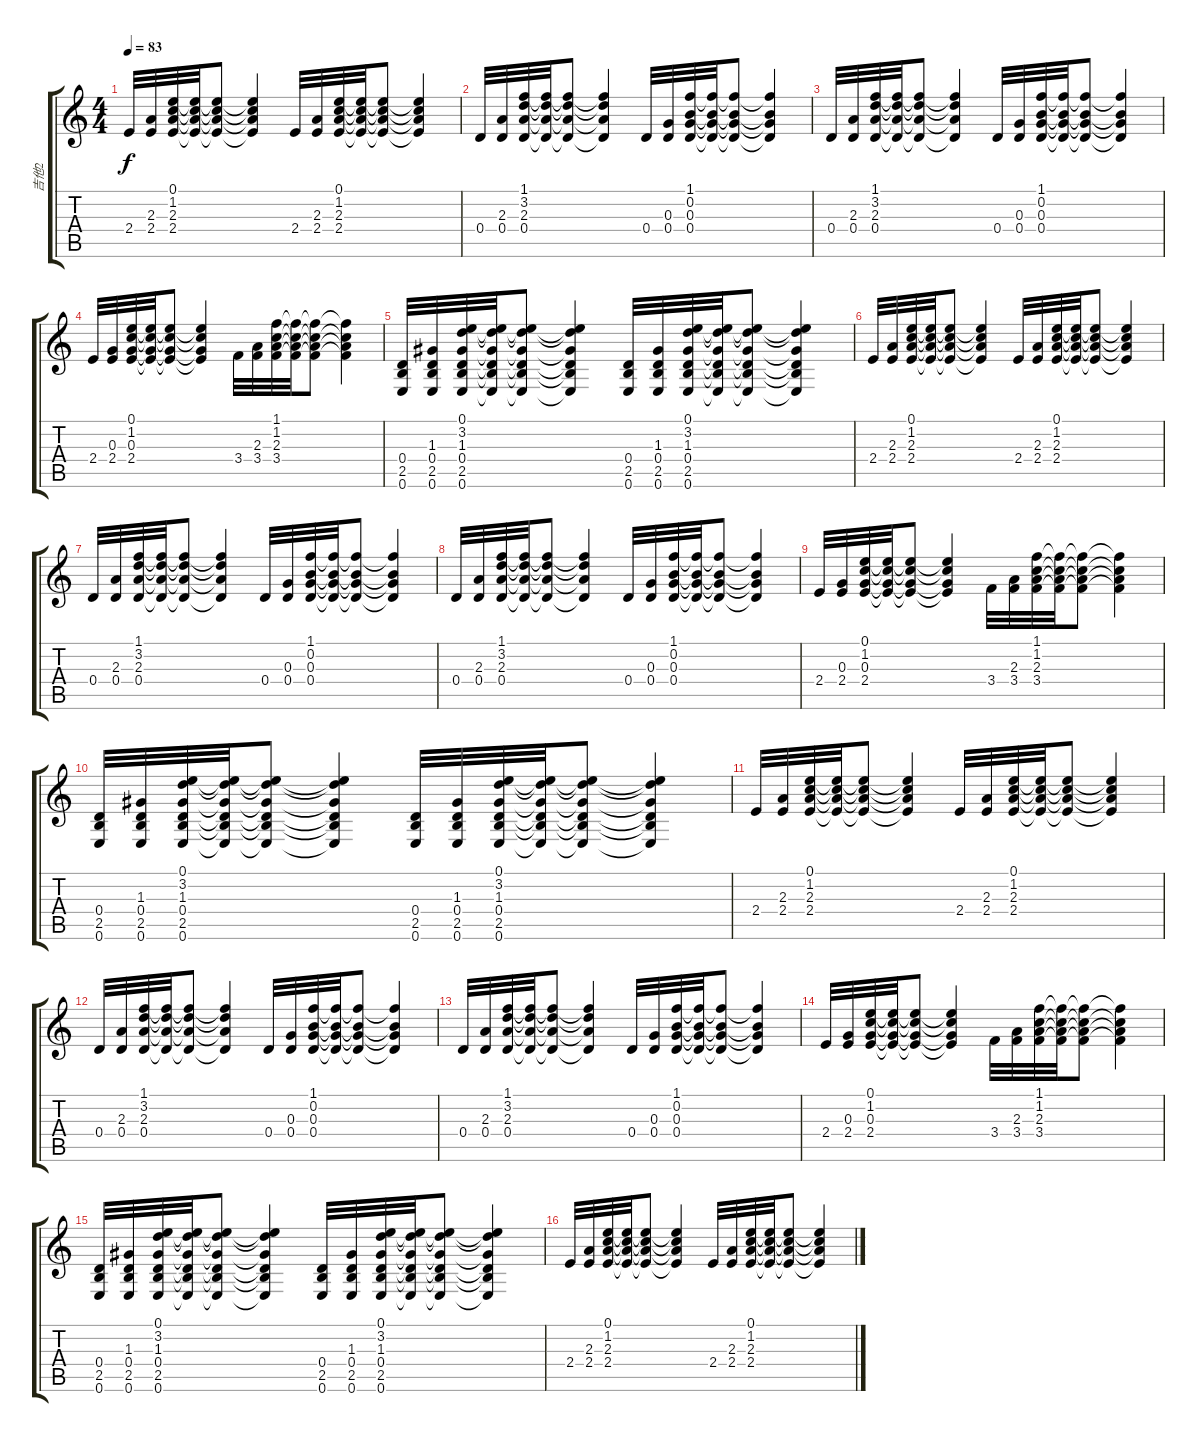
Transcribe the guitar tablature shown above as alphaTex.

\track ("吉他2" "吉他2") {instrument electricguitarclean}
\staff {score tabs}
\tuning (E4 B3 G3 D3 A2 E2) {hide}
\ts (4 4)
\tempo 83
\clef g2
\ks c
2.4.32{dy f} (2.3 2.4).32 (0.1 1.2 2.3 2.4).32 (0.1{t} 1.2{t} 2.3{t} 2.4{t}).32 (0.1{t} 1.2{t} 2.3{t} 2.4{t}).8 (0.1{t} 1.2{t} 2.3{t} 2.4{t}).4 2.4.32 (2.3 2.4).32 (0.1 1.2 2.3 2.4).32 (0.1{t} 1.2{t} 2.3{t} 2.4{t}).32 (0.1{t} 1.2{t} 2.3{t} 2.4{t}).8 (0.1{t} 1.2{t} 2.3{t} 2.4{t}).4 |
0.4.32 (2.3 0.4).32 (1.1 3.2 2.3 0.4).32 (1.1{t} 3.2{t} 2.3{t} 0.4{t}).32 (1.1{t} 3.2{t} 2.3{t} 0.4{t}).8 (1.1{t} 3.2{t} 2.3{t} 0.4{t}).4 0.4.32 (0.3 0.4).32 (1.1 0.2 0.3 0.4).32 (1.1{t} 0.2{t} 0.3{t} 0.4{t}).32 (1.1{t} 0.2{t} 0.3{t} 0.4{t}).8 (1.1{t} 0.2{t} 0.3{t} 0.4{t}).4 |
0.4.32 (2.3 0.4).32 (1.1 3.2 2.3 0.4).32 (1.1{t} 3.2{t} 2.3{t} 0.4{t}).32 (1.1{t} 3.2{t} 2.3{t} 0.4{t}).8 (1.1{t} 3.2{t} 2.3{t} 0.4{t}).4 0.4.32 (0.3 0.4).32 (1.1 0.2 0.3 0.4).32 (1.1{t} 0.2{t} 0.3{t} 0.4{t}).32 (1.1{t} 0.2{t} 0.3{t} 0.4{t}).8 (1.1{t} 0.2{t} 0.3{t} 0.4{t}).4 |
2.4.32 (0.3 2.4).32 (0.1 1.2 0.3 2.4).32 (0.1{t} 1.2{t} 0.3{t} 2.4{t}).32 (0.1{t} 1.2{t} 0.3{t} 2.4{t}).8 (0.1{t} 1.2{t} 0.3{t} 2.4{t}).4 3.4.32 (2.3 3.4).32 (1.1 1.2 2.3 3.4).32 (1.1{t} 1.2{t} 2.3{t} 3.4{t}).32 (1.1{t} 1.2{t} 2.3{t} 3.4{t}).8 (1.1{t} 1.2{t} 2.3{t} 3.4{t}).4 |
(0.4 2.5 0.6).32 (1.3 0.4 2.5 0.6).32 (0.1 3.2 1.3 0.4 2.5 0.6).32 (0.1{t} 3.2{t} 1.3{t} 0.4{t} 2.5{t} 0.6{t}).32 (0.1{t} 3.2{t} 1.3{t} 0.4{t} 2.5{t} 0.6{t}).8 (0.1{t} 3.2{t} 1.3{t} 0.4{t} 2.5{t} 0.6{t}).4 (0.4 2.5 0.6).32 (1.3 0.4 2.5 0.6).32 (0.1 3.2 1.3 0.4 2.5 0.6).32 (0.1{t} 3.2{t} 1.3{t} 0.4{t} 2.5{t} 0.6{t}).32 (0.1{t} 3.2{t} 1.3{t} 0.4{t} 2.5{t} 0.6{t}).8 (0.1{t} 3.2{t} 1.3{t} 0.4{t} 2.5{t} 0.6{t}).4 |
2.4.32 (2.3 2.4).32 (0.1 1.2 2.3 2.4).32 (0.1{t} 1.2{t} 2.3{t} 2.4{t}).32 (0.1{t} 1.2{t} 2.3{t} 2.4{t}).8 (0.1{t} 1.2{t} 2.3{t} 2.4{t}).4 2.4.32 (2.3 2.4).32 (0.1 1.2 2.3 2.4).32 (0.1{t} 1.2{t} 2.3{t} 2.4{t}).32 (0.1{t} 1.2{t} 2.3{t} 2.4{t}).8 (0.1{t} 1.2{t} 2.3{t} 2.4{t}).4 |
0.4.32 (2.3 0.4).32 (1.1 3.2 2.3 0.4).32 (1.1{t} 3.2{t} 2.3{t} 0.4{t}).32 (1.1{t} 3.2{t} 2.3{t} 0.4{t}).8 (1.1{t} 3.2{t} 2.3{t} 0.4{t}).4 0.4.32 (0.3 0.4).32 (1.1 0.2 0.3 0.4).32 (1.1{t} 0.2{t} 0.3{t} 0.4{t}).32 (1.1{t} 0.2{t} 0.3{t} 0.4{t}).8 (1.1{t} 0.2{t} 0.3{t} 0.4{t}).4 |
0.4.32 (2.3 0.4).32 (1.1 3.2 2.3 0.4).32 (1.1{t} 3.2{t} 2.3{t} 0.4{t}).32 (1.1{t} 3.2{t} 2.3{t} 0.4{t}).8 (1.1{t} 3.2{t} 2.3{t} 0.4{t}).4 0.4.32 (0.3 0.4).32 (1.1 0.2 0.3 0.4).32 (1.1{t} 0.2{t} 0.3{t} 0.4{t}).32 (1.1{t} 0.2{t} 0.3{t} 0.4{t}).8 (1.1{t} 0.2{t} 0.3{t} 0.4{t}).4 |
2.4.32 (0.3 2.4).32 (0.1 1.2 0.3 2.4).32 (0.1{t} 1.2{t} 0.3{t} 2.4{t}).32 (0.1{t} 1.2{t} 0.3{t} 2.4{t}).8 (0.1{t} 1.2{t} 0.3{t} 2.4{t}).4 3.4.32 (2.3 3.4).32 (1.1 1.2 2.3 3.4).32 (1.1{t} 1.2{t} 2.3{t} 3.4{t}).32 (1.1{t} 1.2{t} 2.3{t} 3.4{t}).8 (1.1{t} 1.2{t} 2.3{t} 3.4{t}).4 |
(0.4 2.5 0.6).32 (1.3 0.4 2.5 0.6).32 (0.1 3.2 1.3 0.4 2.5 0.6).32 (0.1{t} 3.2{t} 1.3{t} 0.4{t} 2.5{t} 0.6{t}).32 (0.1{t} 3.2{t} 1.3{t} 0.4{t} 2.5{t} 0.6{t}).8 (0.1{t} 3.2{t} 1.3{t} 0.4{t} 2.5{t} 0.6{t}).4 (0.4 2.5 0.6).32 (1.3 0.4 2.5 0.6).32 (0.1 3.2 1.3 0.4 2.5 0.6).32 (0.1{t} 3.2{t} 1.3{t} 0.4{t} 2.5{t} 0.6{t}).32 (0.1{t} 3.2{t} 1.3{t} 0.4{t} 2.5{t} 0.6{t}).8 (0.1{t} 3.2{t} 1.3{t} 0.4{t} 2.5{t} 0.6{t}).4 |
2.4.32 (2.3 2.4).32 (0.1 1.2 2.3 2.4).32 (0.1{t} 1.2{t} 2.3{t} 2.4{t}).32 (0.1{t} 1.2{t} 2.3{t} 2.4{t}).8 (0.1{t} 1.2{t} 2.3{t} 2.4{t}).4 2.4.32 (2.3 2.4).32 (0.1 1.2 2.3 2.4).32 (0.1{t} 1.2{t} 2.3{t} 2.4{t}).32 (0.1{t} 1.2{t} 2.3{t} 2.4{t}).8 (0.1{t} 1.2{t} 2.3{t} 2.4{t}).4 |
0.4.32 (2.3 0.4).32 (1.1 3.2 2.3 0.4).32 (1.1{t} 3.2{t} 2.3{t} 0.4{t}).32 (1.1{t} 3.2{t} 2.3{t} 0.4{t}).8 (1.1{t} 3.2{t} 2.3{t} 0.4{t}).4 0.4.32 (0.3 0.4).32 (1.1 0.2 0.3 0.4).32 (1.1{t} 0.2{t} 0.3{t} 0.4{t}).32 (1.1{t} 0.2{t} 0.3{t} 0.4{t}).8 (1.1{t} 0.2{t} 0.3{t} 0.4{t}).4 |
0.4.32 (2.3 0.4).32 (1.1 3.2 2.3 0.4).32 (1.1{t} 3.2{t} 2.3{t} 0.4{t}).32 (1.1{t} 3.2{t} 2.3{t} 0.4{t}).8 (1.1{t} 3.2{t} 2.3{t} 0.4{t}).4 0.4.32 (0.3 0.4).32 (1.1 0.2 0.3 0.4).32 (1.1{t} 0.2{t} 0.3{t} 0.4{t}).32 (1.1{t} 0.2{t} 0.3{t} 0.4{t}).8 (1.1{t} 0.2{t} 0.3{t} 0.4{t}).4 |
2.4.32 (0.3 2.4).32 (0.1 1.2 0.3 2.4).32 (0.1{t} 1.2{t} 0.3{t} 2.4{t}).32 (0.1{t} 1.2{t} 0.3{t} 2.4{t}).8 (0.1{t} 1.2{t} 0.3{t} 2.4{t}).4 3.4.32 (2.3 3.4).32 (1.1 1.2 2.3 3.4).32 (1.1{t} 1.2{t} 2.3{t} 3.4{t}).32 (1.1{t} 1.2{t} 2.3{t} 3.4{t}).8 (1.1{t} 1.2{t} 2.3{t} 3.4{t}).4 |
(0.4 2.5 0.6).32 (1.3 0.4 2.5 0.6).32 (0.1 3.2 1.3 0.4 2.5 0.6).32 (0.1{t} 3.2{t} 1.3{t} 0.4{t} 2.5{t} 0.6{t}).32 (0.1{t} 3.2{t} 1.3{t} 0.4{t} 2.5{t} 0.6{t}).8 (0.1{t} 3.2{t} 1.3{t} 0.4{t} 2.5{t} 0.6{t}).4 (0.4 2.5 0.6).32 (1.3 0.4 2.5 0.6).32 (0.1 3.2 1.3 0.4 2.5 0.6).32 (0.1{t} 3.2{t} 1.3{t} 0.4{t} 2.5{t} 0.6{t}).32 (0.1{t} 3.2{t} 1.3{t} 0.4{t} 2.5{t} 0.6{t}).8 (0.1{t} 3.2{t} 1.3{t} 0.4{t} 2.5{t} 0.6{t}).4 |
2.4.32 (2.3 2.4).32 (0.1 1.2 2.3 2.4).32 (0.1{t} 1.2{t} 2.3{t} 2.4{t}).32 (0.1{t} 1.2{t} 2.3{t} 2.4{t}).8 (0.1{t} 1.2{t} 2.3{t} 2.4{t}).4 2.4.32 (2.3 2.4).32 (0.1 1.2 2.3 2.4).32 (0.1{t} 1.2{t} 2.3{t} 2.4{t}).32 (0.1{t} 1.2{t} 2.3{t} 2.4{t}).8 (0.1{t} 1.2{t} 2.3{t} 2.4{t}).4
